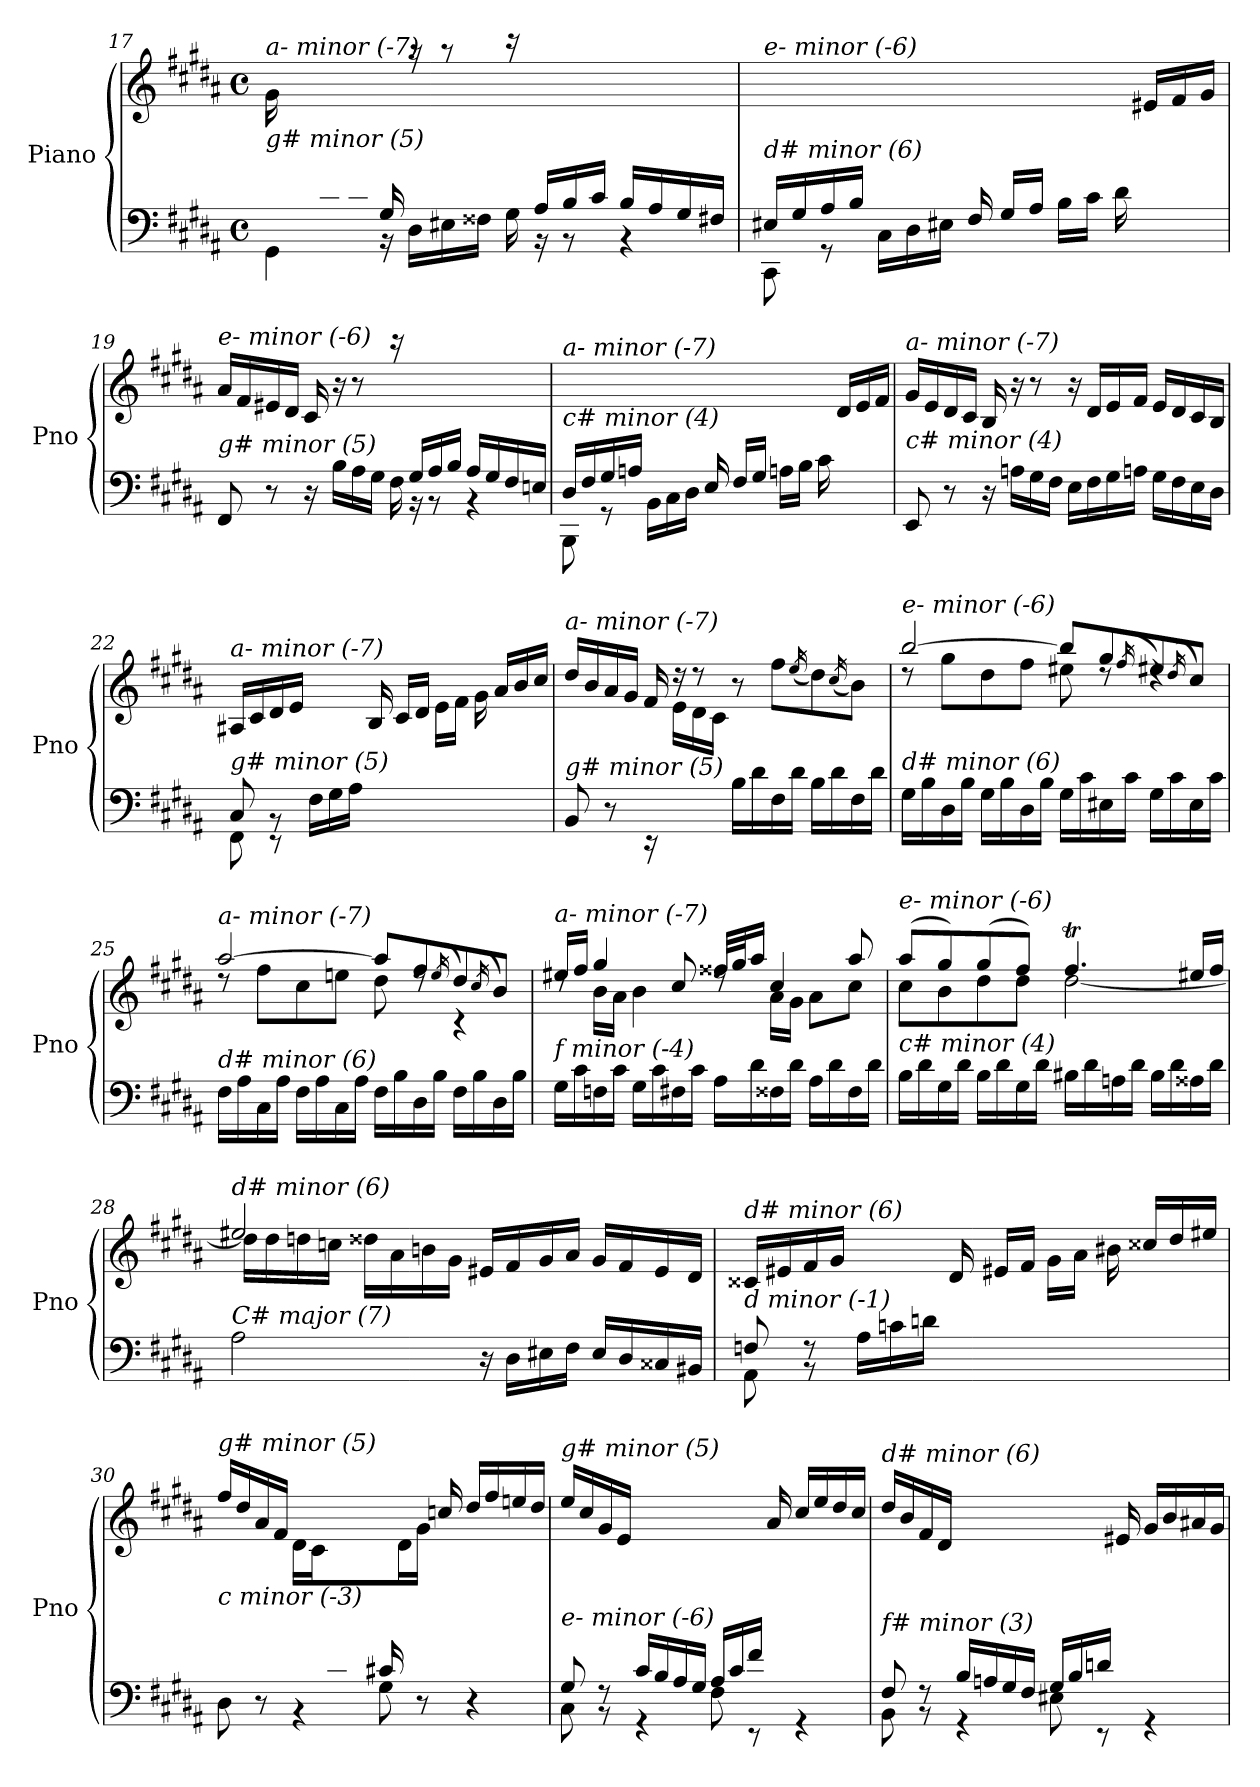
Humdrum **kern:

**kern	**kern
*part1	*part1
*staff2	*staff1
*I"Piano	*
*I'Pno	*
*clefF4	*clefG2
*k[f#c#g#d#a#]	*k[f#c#g#d#a#]
*M4/4	*M4/4
*met(c)	*met(c)
=17	=17
*^	*
!	!	!LO:TX:i:t=a- minor (-7)
!LO:TX:i:t=g# minor (5)	!	!
16ryy	4GG#\	16g#\LL
16B/	.	4ryy
16c#/	.	.
16d#/JJ	.	.
16G#/	16rBB	.
4ryy	16D#\LL	16raa
.	16E#Xi\	8raa
.	16F##X\JJ	.
.	16G#\	16rccc
16A#/LL	16rBB	4..ryy
16B/	8rBB	.
16c#/JJ	.	.
16B/LL	4rBB	.
16A#/	.	.
16G#/	.	.
16F#X/JJ	.	.
=18	=18	=18
!	!	!LO:TX:i:t=e- minor (-6)
!LO:TX:i:t=d# minor (6)	!	!
16E#X/LL	8CC#\	4ryy
16G#/	.	.
16A#/	8rGG	.
16B/JJ	.	.
8.ryy	16C#\LL	8.ryy
.	16D#\	.
.	16E#X\JJ	.
16F#/	8.ryy	8.ryy
16G#/LL	.	.
16A#/JJ	.	.
4.ryy	16B\LL	8.ryy
.	16c#\JJ	.
.	16d#\	.
.	8.ryy	16e#X/LL
.	.	16f#/
.	.	16g#/JJ
!!LO:LB:g=z
=19	=19	=19
!	!	!LO:TX:i:t=e- minor (-6)
!LO:TX:i:t=g# minor (5)	!	!
2ryy	8FF#/	16a#/LL
.	.	16f#/
.	8r	16e#Xi/
.	.	16d#/JJ
.	16r	16c#/
.	16B\LL	16r
.	16A#\	8r
.	16G#\JJ	.
16ryy	16F#\	16rccc
16G#/LL	16rBB	4..ryy
16A#/	8rBB	.
16B/JJ	.	.
16A#/LL	4rBB	.
16G#/	.	.
16F#/	.	.
16En/JJ	.	.
=20	=20	=20
!	!	!LO:TX:i:t=a- minor (-7)
!LO:TX:i:t=c# minor (4)	!	!
16D#/LL	8BBB\	4ryy
16F#/	.	.
16G#/	8rGG	.
16An/JJ	.	.
8.ryy	16BB\LL	8.ryy
.	16C#\	.
.	16D#\JJ	.
16E/	8.ryy	8.ryy
16F#/LL	.	.
16G#/JJ	.	.
4.ryy	16An\LL	8.ryy
.	16B\JJ	.
.	16c#\	.
.	8.ryy	16d#/LL
.	.	16e/
.	.	16f#/JJ
*v	*v	*
=21	=21
!	!LO:TX:i:t=a- minor (-7)
!LO:TX:i:t=c# minor (4)	!
8EE/	16g#/LL
.	16e/
8r	16d#/
.	16c#/JJ
16r	16B/
16An\LL	16r
16G#\	8r
16F#\JJ	.
16E\LL	16r
16F#\	16d#/LL
16G#\	16e/
16An\JJ	16f#/JJ
16G#\LL	16e/LL
16F#\	16d#/
16E\	16c#/
16D#\JJ	16B/JJ
!!LO:LB:g=z
=22	=22
*^	*^
*	*	*	*^
!	!	!LO:TX:i:t=a- minor (-7)	!	!
!LO:TX:i:t=g# minor (5)	!	!	!	!
8C#/	8FF#\	16A#X/LL	2ryy	4ryy
.	.	16c#/	.	.
8rBB	8r	16d#/	.	.
.	.	16e/JJ	.	.
16F#\LL	2.ryy	8.ryy	.	2.ryy
16G#\	.	.	.	.
16A#\JJ	.	.	.	.
8.ryy	.	16B/	.	.
.	.	16c#/LL	8ryy	.
.	.	16d#/JJ	.	.
8.ryy	.	8.ryy	16e\LL	.
.	.	.	16f#\JJ	.
.	.	.	16g#\	.
8.ryy	.	16a#/LL	8.ryy	.
.	.	16b/	.	.
.	.	16cc#/JJ	.	.
*v	*v	*	*	*
*	*	*v	*v
=23	=23	=23
!	!LO:TX:i:t=a- minor (-7)	!
!LO:TX:i:t=g# minor (5)	!	!
8BB/	16dd#/LL	4ryy
.	16b/	.
8r	16a#/	.
.	16g#/JJ	.
16rEE	16f#/	16ryy
8.ryy	16rdd	16e\LL
.	8rdd	16d#\
.	.	16c#\JJ
16B\LL	8r	2ryy
16d#\	.	.
16F#\	8ff#\L	.
16d#\JJ	.	.
.	(16qee/	.
16B\LL	8dd#\)	.
16d#\	.	.
.	(16qcc#/	.
16F#\	8b\J)	.
16d#\JJ	.	.
=24	=24	=24
!	!LO:TX:i:t=e- minor (-6)	!
!LO:TX:i:t=d# minor (6)	!	!
16G#\LL	[2bb/	8rdd
16B\	.	.
16D#\	.	8gg#\L
16B\JJ	.	.
16G#\LL	.	8dd#\
16B\	.	.
16D#\	.	8ff#\J
16B\JJ	.	.
16G#\LL	8bb/L]	8ee#X\
16c#\	.	.
16E#X\	8gg#/	8rdd
16c#\JJ	.	.
.	(>16qff#/	.
16G#\LL	8ee#X/)	4rdd
16c#\	.	.
.	(>16qdd#/	.
16E#\	8cc#/J)	.
16c#\JJ	.	.
!!LO:LB:g=z	!!
=25	=25	=25
!	!LO:TX:i:t=a- minor (-7)	!
!LO:TX:i:t=d# minor (6)	!	!
16F#\LL	[2aa#/	8rdd
16A#\	.	.
16C#\	.	8ff#\L
16A#\JJ	.	.
16F#\LL	.	8cc#\
16A#\	.	.
16C#\	.	8een\J
16A#\JJ	.	.
16F#\LL	8aa#/L]	8dd#\
16B\	.	.
16D#\	8ff#/	8rdd
16B\JJ	.	.
.	(>16qee/	.
16F#\LL	8dd#/)	4r
16B\	.	.
.	(>16qcc#/	.
16D#\	8b/J)	.
16B\JJ	.	.
=26	=26	=26
!	!LO:TX:i:t=a- minor (-7)	!
!LO:TX:i:t=f minor (-4)	!	!
16G#\LL	16ee#X/LL	8rdd
16c#\	16ff#/JJ	.
16Fnj\	4gg#/	16b\LL
16c#\JJ	.	16a#\JJ
16G#\LL	.	4b\
16c#\	.	.
16F#j\	8cc#/	.
16c#\JJ	.	.
16A#\LL	32ff##X/LLL	8rdd
.	32gg#/J	.
16d#\	16aa#/JJ	.
16F##X\	4cc#/	16a#\LL
16d#\JJ	.	16g#\JJ
16A#\LL	.	8a#\L
16d#\	.	.
16F##\	8aa#/	8cc#\J
16d#\JJ	.	.
=27	=27	=27
!	!LO:TX:i:t=e- minor (-6)	!
!LO:TX:i:t=c# minor (4)	!	!
16B\LL	(8aa#/L	8cc#\L
16d#\	.	.
16G#\	8gg#/)	8b\
16d#\JJ	.	.
16B\LL	(8gg#/	8dd#\
16d#\	.	.
16G#\	8ff#/J)	8dd#\J
16d#\JJ	.	.
16B#X\LL	4.ff#T/	[2dd#\
16d#\	.	.
16Anj\	.	.
16d#\JJ	.	.
16B#\LL	.	.
16d#\	.	.
16A##j\	16ee#X/LL	.
16d#\JJ	16ff#/JJ	.
!!LO:LB:g=z	!!
=28	=28	=28
*^	*	*
!	!	!LO:TX:i:t=d# minor (6)	!
!LO:TX:i:t=C# major (7)	!	!	!
2ryy	2A#\	2ee#X/	16dd#\LL]
.	.	.	16dd#\
.	.	.	16ddnj\
.	.	.	16ccnj\JJ
.	.	.	16dd##j\LL
.	.	.	16a#\
.	.	.	16bn\
.	.	.	16g#\JJ
2ryy	16r	16e#X/LL	2ryy
.	16D#\LL	16f#/	.
.	16E#X\	16g#/	.
.	16F#\JJ	16a#/JJ	.
.	16E#/LL	16g#/LL	.
.	16D#/	16f#/	.
.	16C##Xi/	16e#/	.
.	16BB#X/JJ	16d#/JJ	.
=29	=29	=29	=29
*	*	*	*^
!	!	!LO:TX:i:t=d# minor (6)	!	!
!LO:TX:i:t=d minor (-1)	!	!	!	!
8Fnj/	8AA#\	16c##X/LL	2ryy	4ryy
.	.	16e#X/	.	.
8rBB	8rF	16f#/	.	.
.	.	16g#/JJ	.	.
16A#\LL	2.ryy	8.ryy	.	2.ryy
16cnj\	.	.	.	.
16dnj\JJ	.	.	.	.
8.ryy	.	16d#/	.	.
.	.	16e#X/LL	8ryy	.
.	.	16f#/JJ	.	.
8.ryy	.	8.ryy	16g#\LL	.
.	.	.	16a#\JJ	.
.	.	.	16b#X\	.
8.ryy	.	16cc##X/LL	8.ryy	.
.	.	16dd#/	.	.
.	.	16ee#X/JJ	.	.
*	*	*v	*v	*v
!!LO:LB:g=z
=30	=30	=30
!	!	!LO:TX:i:t=g# minor (5)
!LO:TX:i:t=c minor (-3)	!	!
4.ryy	8D#\	16ff#/LL
.	.	16dd#/
.	8r	16a#/
.	.	16f#/JJ
.	4r	16d#\LL
.	.	16c#\
16cnj/	.	8.ryy
16A#/JJ	.	.
16c#j/LL	8G#\	.
4..ryy	.	16d#\
.	8r	16g#\JJ
.	.	16ccnj/
.	4r	16dd#/LL
.	.	16ff#/
.	.	16een/
.	.	16dd#/JJ
=31	=31	=31
*	*^	*^
!	!	!	!LO:TX:i:t=g# minor (5)	!
!LO:TX:i:t=e- minor (-6)	!	!	!	!
4ryy	8G#/	8C#\	16ee/LL	4ryy
.	.	.	16cc#/	.
.	8rBB	8rF	16g#/	.
.	.	.	16e/JJ	.
16c#/LL	4rGG	2.ryy	4..ryy	2.ryy
16B/	.	.	.	.
16A#/	.	.	.	.
16G#/JJ	.	.	.	.
16A#/LL	8F#\	.	.	.
16c#/	.	.	.	.
16f#/JJ	8rEE	.	.	.
4ryy	.	.	16a#/	.
.	4rGG	.	16cc#/LL	.
.	.	.	16ee/	.
.	.	.	16dd#/	.
16ryy	.	.	16cc#/JJ	.
=32	=32	=32	=32	=32
!	!	!	!LO:TX:i:t=d# minor (6)	!
!LO:TX:i:t=f# minor (3)	!	!	!	!
4ryy	8F#/	8BB\	16dd#/LL	4ryy
.	.	.	16b/	.
.	8rBB	8rF	16f#/	.
.	.	.	16d#/JJ	.
16B/LL	4rGG	2.ryy	4..ryy	2.ryy
16An/	.	.	.	.
16G#/	.	.	.	.
16F#/JJ	.	.	.	.
16G#/LL	8E#X\	.	.	.
16B/	.	.	.	.
16dn/JJ	8rEE	.	.	.
4ryy	.	.	16e#X/	.
.	4rGG	.	16g#/LL	.
.	.	.	16b/	.
.	.	.	16a#X/	.
16ryy	.	.	16g#/JJ	.
*v	*v	*v	*	*
*	*v	*v
=	=
*-	*-
